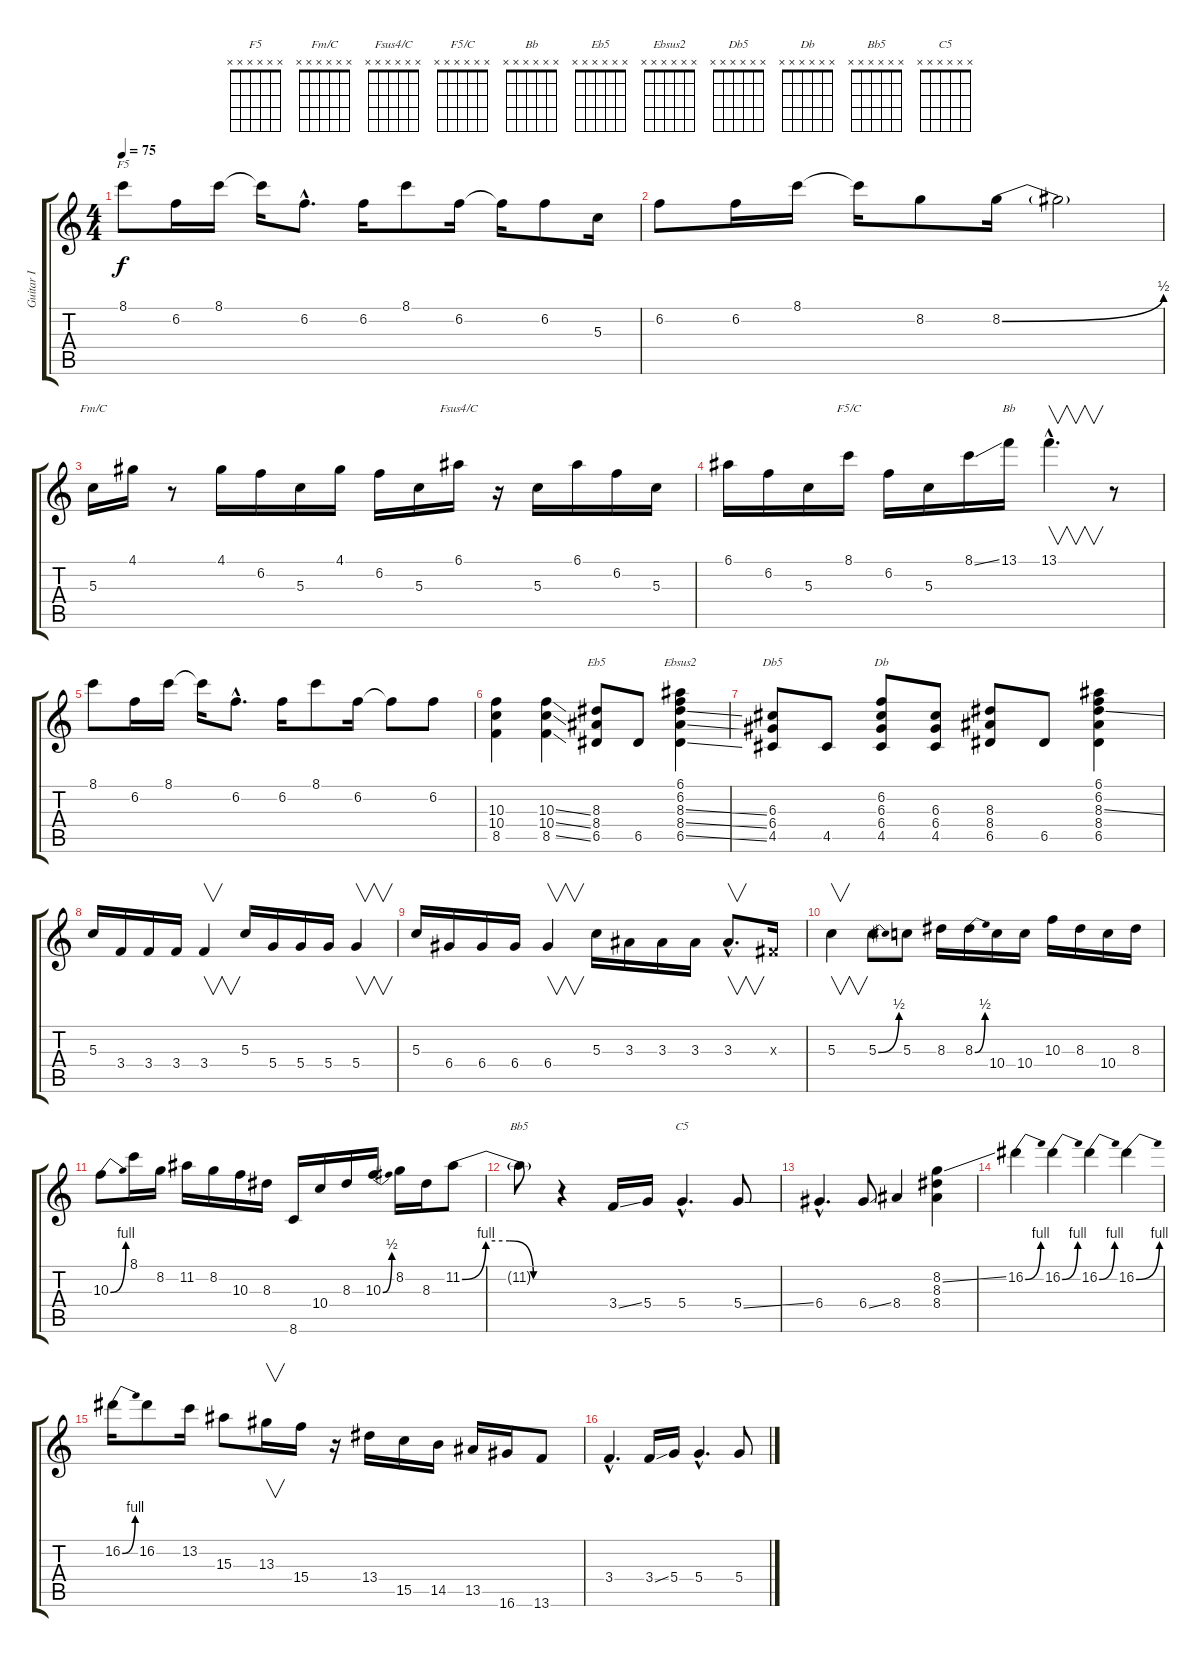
\track ("Guitar I" "Guitar I") {instrument electricguitarjazz}
\staff {score tabs}
\tuning (E4 B3 G3 D3 A2 E2) {hide}
\chord ("F5" x x x x x x) {firstfret 0}
\chord ("Fm/C" x x x x x x) {firstfret 0}
\chord ("Fsus4/C" x x x x x x) {firstfret 0}
\chord ("F5/C" x x x x x x) {firstfret 0}
\chord ("Bb" x x x x x x) {firstfret 0}
\chord ("Eb5" x x x x x x) {firstfret 0}
\chord ("Ebsus2" x x x x x x) {firstfret 0}
\chord ("Db5" x x x x x x) {firstfret 0}
\chord ("Db" x x x x x x) {firstfret 0}
\chord ("Bb5" x x x x x x) {firstfret 0}
\chord ("C5" x x x x x x) {firstfret 0}
\ts (4 4)
\tempo 75
\clef g2
\ks c
8.1.8{ch "F5" dy f} 6.2.16 8.1.16 8.1{t}.16 6.2{hac}.8{d} 6.2.16 8.1.8 6.2.16 6.2{t}.16 6.2.8 5.3.16 |
6.2.8 6.2.16 8.1.16 8.1{t}.16 8.2.8 8.2{be (bend 0 0 60 2)}.16 8.2{t}.2 |
5.3.16{ch "Fm/C"} 4.1.16 r.8 4.1.16 6.2.16 5.3.16 4.1.16 6.2.16 5.3.16 6.1.16{ch "Fsus4/C"} r.16 5.3.16 6.1.16 6.2.16 5.3.16 |
6.1.16 6.2.16 5.3.16 8.1.16{ch "F5/C"} 6.2.16 5.3.16 8.1{ss}.16 13.1.16{ch "Bb"} 13.1{hac}.4{v d} r.8 |
8.1.8 6.2.16 8.1.16 8.1{t}.16 6.2{hac}.8{d} 6.2.16 8.1.8 6.2.16 6.2{t}.8 6.2.8 |
(10.3 10.4 8.5).4 (10.3{ss} 10.4{ss} 8.5{ss}).4 (8.3 8.4 6.5).8{ch "Eb5"} 6.5.8 (6.1 6.2 8.3{ss} 8.4{ss} 6.5{ss}).4{ch "Ebsus2"} |
(6.3 6.4 4.5).8{ch "Db5"} 4.5.8 (6.2 6.3 6.4 4.5).8{ch "Db"} (6.3 6.4 4.5).8 (8.3 8.4 6.5).8 6.5.8 (6.1 6.2 8.3{ss} 8.4 6.5).4 |
5.3.16 3.4.16 3.4.16 3.4.16 3.4.4{v} 5.3.16 5.4.16 5.4.16 5.4.16 5.4.4{v} |
5.3.16 6.4.16 6.4.16 6.4.16 6.4.4{v} 5.3.16 3.3.16 3.3.16 3.3.16 3.3{hac}.8{v d} -1.3{x}.16 |
5.3.4{v} 5.3{be (bend 0 0 60 2)}.8 5.3.8 8.3.16 8.3{be (bend 0 0 60 2)}.16 10.4.16 10.4.16 10.3.16 8.3.16 10.4.16 8.3.16 |
10.3{be (bend 0 0 60 4)}.8 8.1.16 8.2.16 11.2.16 8.2.16 10.3.16 8.3.16 8.6.16 10.4.16 8.3.16 10.3{be (bend 0 0 60 2)}.16 8.2.16 8.3.16 11.2{be (custom 0 0 15 4 30 4 45 0 60 0)}.8 |
11.2{t}.8{ch "Bb5"} r.4 3.4{ss}.16 5.4.16 5.4{hac}.4{d ch "C5"} 5.4{ss}.8 |
6.4{hac}.4{d} 6.4{ss}.8 8.4.4 (8.2{ss} 8.3 8.4).4 |
16.2{be (bend 0 0 60 4)}.4 16.2{be (bend 0 0 60 4)}.4 16.2{be (bend 0 0 60 4)}.4 16.2{be (bend 0 0 60 4)}.4 |
16.2{be (bend 0 0 60 4)}.16 16.2.8 13.2.16 15.3.8 13.3.16{v} 15.4.16 r.16 13.4.16 15.5.16 14.5.16 13.5.16 16.6.16 13.6.8 |
3.4{hac}.4{d} 3.4{ss}.16 5.4.16 5.4{hac}.4{d} 5.4{ss}.8
